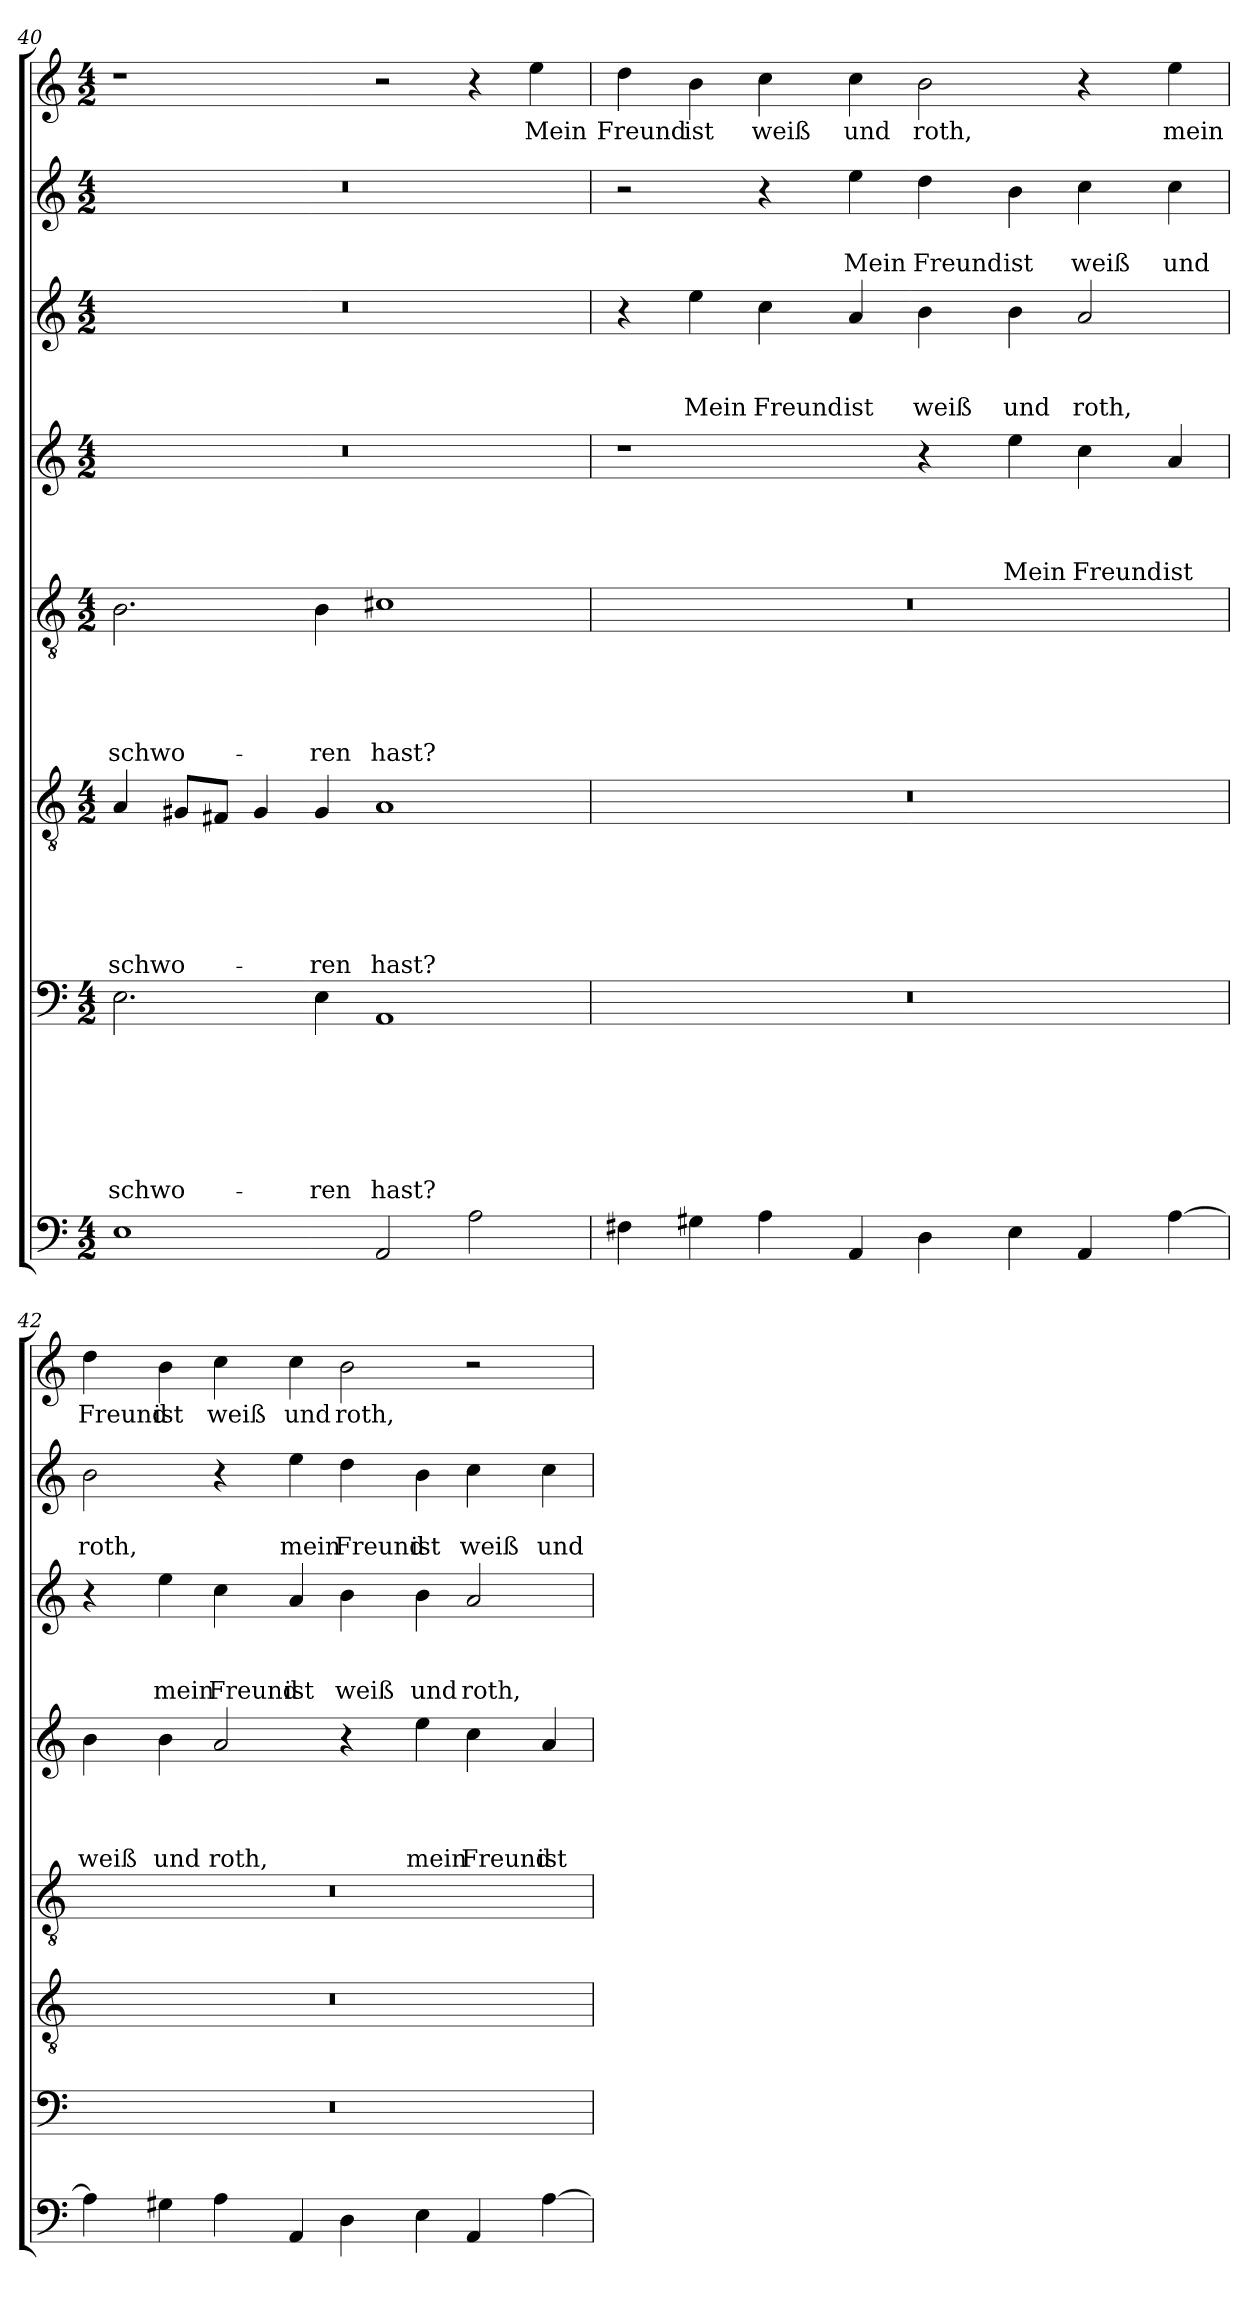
**kern	**kern	**text	**text	**text	**text	**text	**text	**text	**kern	**text	**text	**text	**text	**text	**text	**kern	**text	**text	**text	**text	**text	**kern	**text	**text	**text	**text	**kern	**text	**text	**text	**kern	**text	**text	**kern	**text
*part8	*part7	*part7	*part7	*part7	*part7	*part7	*part7	*part7	*part6	*part6	*part6	*part6	*part6	*part6	*part6	*part5	*part5	*part5	*part5	*part5	*part5	*part4	*part4	*part4	*part4	*part4	*part3	*part3	*part3	*part3	*part2	*part2	*part2	*part1	*part1
*staff8	*staff7	*staff7	*staff7	*staff7	*staff7	*staff7	*staff7	*staff7	*staff6	*staff6	*staff6	*staff6	*staff6	*staff6	*staff6	*staff5	*staff5	*staff5	*staff5	*staff5	*staff5	*staff4	*staff4	*staff4	*staff4	*staff4	*staff3	*staff3	*staff3	*staff3	*staff2	*staff2	*staff2	*staff1	*staff1
*clefF4	*clefF4	*	*	*	*	*	*	*	*clefGv2	*	*	*	*	*	*	*clefGv2	*	*	*	*	*	*clefG2	*	*	*	*	*clefG2	*	*	*	*clefG2	*	*	*clefG2	*
*k[]	*k[]	*	*	*	*	*	*	*	*k[]	*	*	*	*	*	*	*k[]	*	*	*	*	*	*k[]	*	*	*	*	*k[]	*	*	*	*k[]	*	*	*k[]	*
*C:	*C:	*	*	*	*	*	*	*	*C:	*	*	*	*	*	*	*C:	*	*	*	*	*	*C:	*	*	*	*	*C:	*	*	*	*C:	*	*	*C:	*
*M4/2	*M4/2	*	*	*	*	*	*	*	*M4/2	*	*	*	*	*	*	*M4/2	*	*	*	*	*	*M4/2	*	*	*	*	*M4/2	*	*	*	*M4/2	*	*	*M4/2	*
=40	=40	=40	=40	=40	=40	=40	=40	=40	=40	=40	=40	=40	=40	=40	=40	=40	=40	=40	=40	=40	=40	=40	=40	=40	=40	=40	=40	=40	=40	=40	=40	=40	=40	=40	=40
!	!	!	!	!	!	!	!	!LO:LY:b	!	!	!	!	!	!	!LO:LY:b	!	!	!	!	!	!LO:LY:b	!	!	!	!	!	!	!	!	!	!	!	!	!	!
1E	2.E\	.	.	.	.	.	.	-schwo-	4A/	.	.	.	.	.	-schwo-	2.B\	.	.	.	.	-schwo-	0r	.	.	.	.	0r	.	.	.	0r	.	.	1r	.
.	.	.	.	.	.	.	.	.	8G#X/L	.	.	.	.	.	.	.	.	.	.	.	.	.	.	.	.	.	.	.	.	.	.	.	.	.	.
.	.	.	.	.	.	.	.	.	8F#X/J	.	.	.	.	.	.	.	.	.	.	.	.	.	.	.	.	.	.	.	.	.	.	.	.	.	.
.	.	.	.	.	.	.	.	.	4G#/	.	.	.	.	.	.	.	.	.	.	.	.	.	.	.	.	.	.	.	.	.	.	.	.	.	.
!	!	!	!	!	!	!	!	!LO:LY:b	!	!	!	!	!	!	!LO:LY:b	!	!	!	!	!	!LO:LY:b	!	!	!	!	!	!	!	!	!	!	!	!	!	!
.	4E\	.	.	.	.	.	.	-ren	4G#/	.	.	.	.	.	-ren	4B\	.	.	.	.	-ren	.	.	.	.	.	.	.	.	.	.	.	.	.	.
!	!	!	!	!	!	!	!	!LO:LY:b	!	!	!	!	!	!	!LO:LY:b	!	!	!	!	!	!LO:LY:b	!	!	!	!	!	!	!	!	!	!	!	!	!	!
2AA/	1AA	.	.	.	.	.	.	hast?	1A	.	.	.	.	.	hast?	1c#X	.	.	.	.	hast?	.	.	.	.	.	.	.	.	.	.	.	.	2r	.
2A\	.	.	.	.	.	.	.	.	.	.	.	.	.	.	.	.	.	.	.	.	.	.	.	.	.	.	.	.	.	.	.	.	.	4r	.
!	!	!	!	!	!	!	!	!	!	!	!	!	!	!	!	!	!	!	!	!	!	!	!	!	!	!	!	!	!	!	!	!	!	!	!LO:LY:b
.	.	.	.	.	.	.	.	.	.	.	.	.	.	.	.	.	.	.	.	.	.	.	.	.	.	.	.	.	.	.	.	.	.	4ee\	Mein
=41	=41	=41	=41	=41	=41	=41	=41	=41	=41	=41	=41	=41	=41	=41	=41	=41	=41	=41	=41	=41	=41	=41	=41	=41	=41	=41	=41	=41	=41	=41	=41	=41	=41	=41	=41
!	!	!	!	!	!	!	!	!	!	!	!	!	!	!	!	!	!	!	!	!	!	!	!	!	!	!	!	!	!	!	!	!	!	!	!LO:LY:b
4F#X\	0r	.	.	.	.	.	.	.	0r	.	.	.	.	.	.	0r	.	.	.	.	.	1r	.	.	.	.	4r	.	.	.	2r	.	.	4dd\	Freund
!	!	!	!	!	!	!	!	!	!	!	!	!	!	!	!	!	!	!	!	!	!	!	!	!	!	!	!	!	!	!LO:LY:b	!	!	!	!	!LO:LY:b
4G#X\	.	.	.	.	.	.	.	.	.	.	.	.	.	.	.	.	.	.	.	.	.	.	.	.	.	.	4ee\	.	.	Mein	.	.	.	4b\	ist
!	!	!	!	!	!	!	!	!	!	!	!	!	!	!	!	!	!	!	!	!	!	!	!	!	!	!	!	!	!	!LO:LY:b	!	!	!	!	!LO:LY:b
4A\	.	.	.	.	.	.	.	.	.	.	.	.	.	.	.	.	.	.	.	.	.	.	.	.	.	.	4cc\	.	.	Freund	4r	.	.	4cc\	weiß
!	!	!	!	!	!	!	!	!	!	!	!	!	!	!	!	!	!	!	!	!	!	!	!	!	!	!	!	!	!	!LO:LY:b	!	!	!LO:LY:b	!	!LO:LY:b
4AA/	.	.	.	.	.	.	.	.	.	.	.	.	.	.	.	.	.	.	.	.	.	.	.	.	.	.	4a/	.	.	ist	4ee\	.	Mein	4cc\	und
!	!	!	!	!	!	!	!	!	!	!	!	!	!	!	!	!	!	!	!	!	!	!	!	!	!	!	!	!	!	!LO:LY:b	!	!	!LO:LY:b	!	!LO:LY:b
4D\	.	.	.	.	.	.	.	.	.	.	.	.	.	.	.	.	.	.	.	.	.	4r	.	.	.	.	4b\	.	.	weiß	4dd\	.	Freund	2b\	roth,
!	!	!	!	!	!	!	!	!	!	!	!	!	!	!	!	!	!	!	!	!	!	!	!	!	!	!LO:LY:b	!	!	!	!LO:LY:b	!	!	!LO:LY:b	!	!
4E\	.	.	.	.	.	.	.	.	.	.	.	.	.	.	.	.	.	.	.	.	.	4ee\	.	.	.	Mein	4b\	.	.	und	4b\	.	ist	.	.
!	!	!	!	!	!	!	!	!	!	!	!	!	!	!	!	!	!	!	!	!	!	!	!	!	!	!LO:LY:b	!	!	!	!LO:LY:b	!	!	!LO:LY:b	!	!
4AA/	.	.	.	.	.	.	.	.	.	.	.	.	.	.	.	.	.	.	.	.	.	4cc\	.	.	.	Freund	2a/	.	.	roth,	4cc\	.	weiß	4r	.
!	!	!	!	!	!	!	!	!	!	!	!	!	!	!	!	!	!	!	!	!	!	!	!	!	!	!LO:LY:b	!	!	!	!	!	!	!LO:LY:b	!	!LO:LY:b
[4A\	.	.	.	.	.	.	.	.	.	.	.	.	.	.	.	.	.	.	.	.	.	4a/	.	.	.	ist	.	.	.	.	4cc\	.	und	4ee\	mein
!!LO:LB:g=z
=42	=42	=42	=42	=42	=42	=42	=42	=42	=42	=42	=42	=42	=42	=42	=42	=42	=42	=42	=42	=42	=42	=42	=42	=42	=42	=42	=42	=42	=42	=42	=42	=42	=42	=42	=42
!	!	!	!	!	!	!	!	!	!	!	!	!	!	!	!	!	!	!	!	!	!	!	!	!	!	!LO:LY:b	!	!	!	!	!	!	!LO:LY:b	!	!LO:LY:b
4A\]	0r	.	.	.	.	.	.	.	0r	.	.	.	.	.	.	0r	.	.	.	.	.	4b\	.	.	.	weiß	4r	.	.	.	2b\	.	roth,	4dd\	Freund
!	!	!	!	!	!	!	!	!	!	!	!	!	!	!	!	!	!	!	!	!	!	!	!	!	!	!LO:LY:b	!	!	!	!LO:LY:b	!	!	!	!	!LO:LY:b
4G#X\	.	.	.	.	.	.	.	.	.	.	.	.	.	.	.	.	.	.	.	.	.	4b\	.	.	.	und	4ee\	.	.	mein	.	.	.	4b\	ist
!	!	!	!	!	!	!	!	!	!	!	!	!	!	!	!	!	!	!	!	!	!	!	!	!	!	!LO:LY:b	!	!	!	!LO:LY:b	!	!	!	!	!LO:LY:b
4A\	.	.	.	.	.	.	.	.	.	.	.	.	.	.	.	.	.	.	.	.	.	2a/	.	.	.	roth,	4cc\	.	.	Freund	4r	.	.	4cc\	weiß
!	!	!	!	!	!	!	!	!	!	!	!	!	!	!	!	!	!	!	!	!	!	!	!	!	!	!	!	!	!	!LO:LY:b	!	!	!LO:LY:b	!	!LO:LY:b
4AA/	.	.	.	.	.	.	.	.	.	.	.	.	.	.	.	.	.	.	.	.	.	.	.	.	.	.	4a/	.	.	ist	4ee\	.	mein	4cc\	und
!	!	!	!	!	!	!	!	!	!	!	!	!	!	!	!	!	!	!	!	!	!	!	!	!	!	!	!	!	!	!LO:LY:b	!	!	!LO:LY:b	!	!LO:LY:b
4D\	.	.	.	.	.	.	.	.	.	.	.	.	.	.	.	.	.	.	.	.	.	4r	.	.	.	.	4b\	.	.	weiß	4dd\	.	Freund	2b\	roth,
!	!	!	!	!	!	!	!	!	!	!	!	!	!	!	!	!	!	!	!	!	!	!	!	!	!	!LO:LY:b	!	!	!	!LO:LY:b	!	!	!LO:LY:b	!	!
4E\	.	.	.	.	.	.	.	.	.	.	.	.	.	.	.	.	.	.	.	.	.	4ee\	.	.	.	mein	4b\	.	.	und	4b\	.	ist	.	.
!	!	!	!	!	!	!	!	!	!	!	!	!	!	!	!	!	!	!	!	!	!	!	!	!	!	!LO:LY:b	!	!	!	!LO:LY:b	!	!	!LO:LY:b	!	!
4AA/	.	.	.	.	.	.	.	.	.	.	.	.	.	.	.	.	.	.	.	.	.	4cc\	.	.	.	Freund	2a/	.	.	roth,	4cc\	.	weiß	2r	.
!	!	!	!	!	!	!	!	!	!	!	!	!	!	!	!	!	!	!	!	!	!	!	!	!	!	!LO:LY:b	!	!	!	!	!	!	!LO:LY:b	!	!
[4A\	.	.	.	.	.	.	.	.	.	.	.	.	.	.	.	.	.	.	.	.	.	4a/	.	.	.	ist	.	.	.	.	4cc\	.	und	.	.
=	=	=	=	=	=	=	=	=	=	=	=	=	=	=	=	=	=	=	=	=	=	=	=	=	=	=	=	=	=	=	=	=	=	=	=
*-	*-	*-	*-	*-	*-	*-	*-	*-	*-	*-	*-	*-	*-	*-	*-	*-	*-	*-	*-	*-	*-	*-	*-	*-	*-	*-	*-	*-	*-	*-	*-	*-	*-	*-	*-
